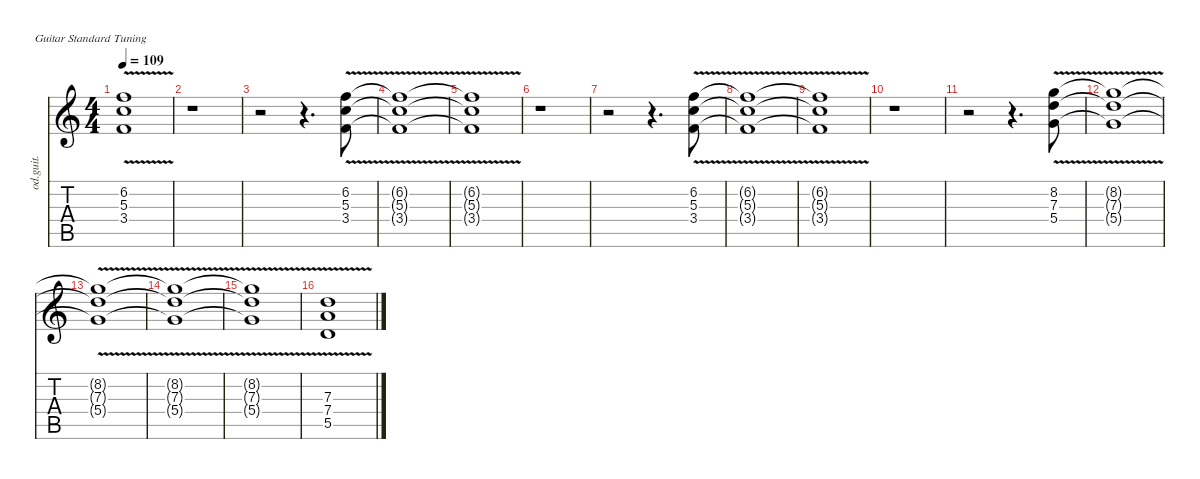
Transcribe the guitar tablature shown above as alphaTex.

\defaultSystemsLayout 4
\hideDynamics
\bracketExtendMode nobrackets
\otherSystemsTrackNameOrientation horizontal
\track ("Guit III" "od.guit.") {instrument overdrivenguitar}
\staff {score tabs}
\tuning (E4 B3 G3 D3 A2 E2)
\ts (4 4)
\tempo 109
\clef g2
\ks c
(6.2{v t} 5.3{v t} 3.4{v t}).1{dy f beam Down} |
r.1{beam Down} |
r.2{beam Down} r.4{d beam Down} (6.2{v} 5.3{v} 3.4{v}).8{beam Down} |
(6.2{v t} 5.3{v t} 3.4{v t}).1{beam Down} |
(6.2{v t} 5.3{v t} 3.4{v t}).1{beam Down} |
r.1{beam Down} |
r.2{beam Down} r.4{d beam Down} (6.2{v} 5.3{v} 3.4{v}).8{beam Down} |
(6.2{v t} 5.3{v t} 3.4{v t}).1{beam Down} |
(6.2{v t} 5.3{v t} 3.4{v t}).1{beam Down} |
r.1{beam Down} |
r.2{beam Down} r.4{d beam Down} (8.2{v} 7.3{v} 5.4{v}).8{beam Down} |
(8.2{v t} 7.3{v t} 5.4{v t}).1{beam Down} |
(8.2{v t} 7.3{v t} 5.4{v t}).1{beam Down} |
(8.2{v t} 7.3{v t} 5.4{v t}).1{beam Down} |
(8.2{v t} 7.3{v t} 5.4{v t}).1{beam Down} |
(7.3{v} 7.4{v} 5.5{v}).1{beam Up}
